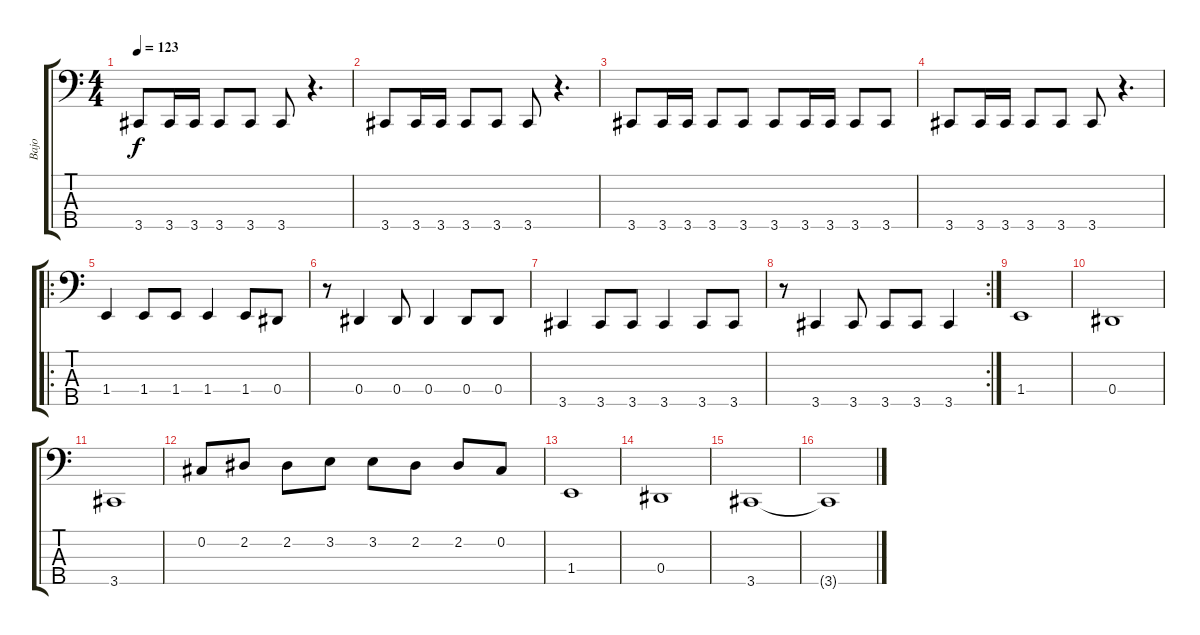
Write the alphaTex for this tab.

\track ("Bajo" "Bajo") {instrument acousticbass}
\staff {score tabs}
\tuning (Gb2 Db2 Ab1 Eb1 Bb0) {hide}
\ts (4 4)
\tempo 123
\clef f4
\ks c
3.5.8{dy f} 3.5.16 3.5.16 3.5.8 3.5.8 3.5.8 r.4{d} |
3.5.8 3.5.16 3.5.16 3.5.8 3.5.8 3.5.8 r.4{d} |
3.5.8 3.5.16 3.5.16 3.5.8 3.5.8 3.5.8 3.5.16 3.5.16 3.5.8 3.5.8 |
3.5.8 3.5.16 3.5.16 3.5.8 3.5.8 3.5.8 r.4{d} |
\ro
1.4.4 1.4.8 1.4.8 1.4.4 1.4.8 0.4.8 |
r.8 0.4.4 0.4.8 0.4.4 0.4.8 0.4.8 |
3.5.4 3.5.8 3.5.8 3.5.4 3.5.8 3.5.8 |
\rc 2
r.8 3.5.4 3.5.8 3.5.8 3.5.8 3.5.4 |
1.4.1 |
0.4.1 |
3.5.1 |
0.2.8 2.2.8 2.2.8 3.2.8 3.2.8 2.2.8 2.2.8 0.2.8 |
1.4.1 |
0.4.1 |
3.5.1 |
3.5{t}.1
